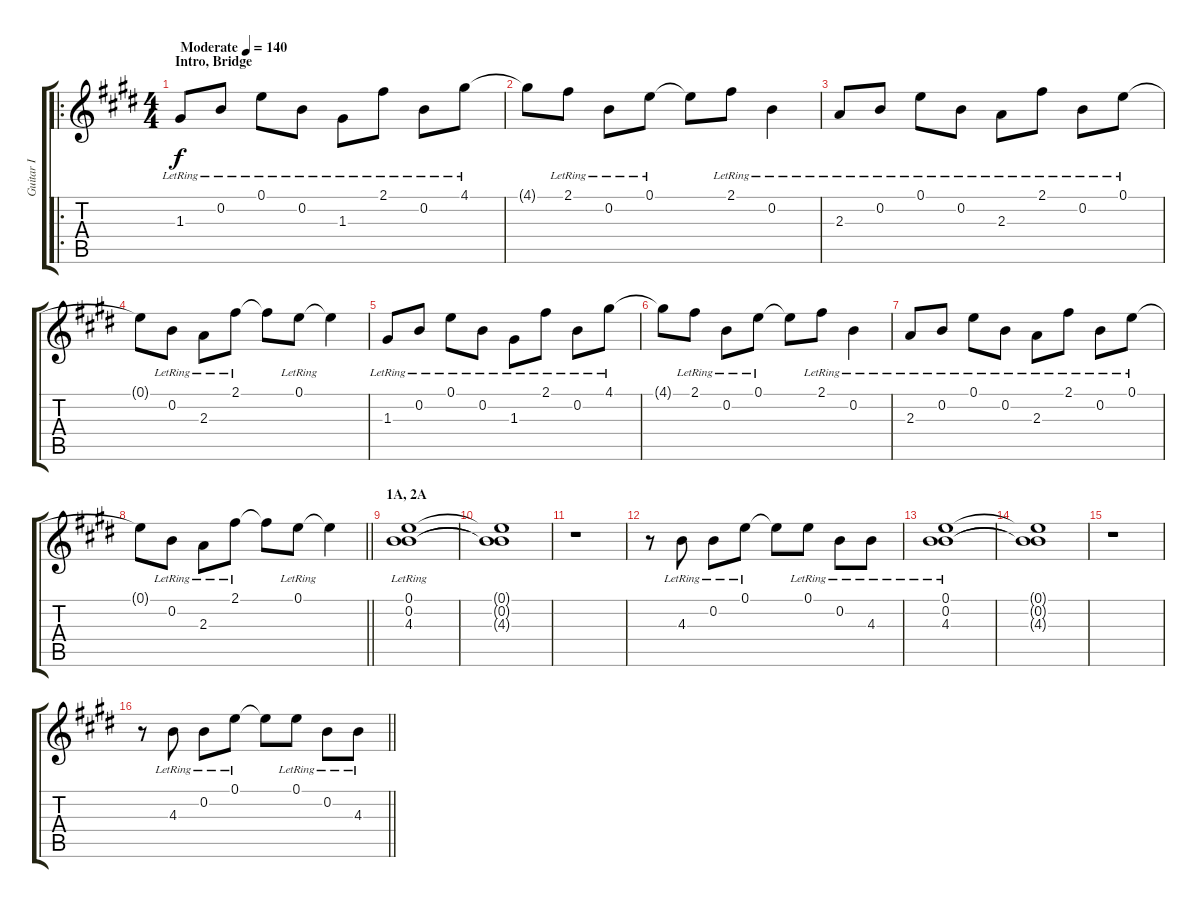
\track ("Guitar I" "Guitar I") {instrument electricguitarclean}
\staff {score tabs}
\tuning (E4 B3 G3 D3 A2 E2) {hide}
\ro
\ts (4 4)
\section ("" "Intro, Bridge")
\tempo (140 "Moderate")
\clef g2
\ks e
1.3{lr}.8{dy f instrument electricguitarclean} 0.2{lr}.8 0.1{lr}.8 0.2{lr}.8 1.3{lr}.8 2.1{lr}.8 0.2{lr}.8 4.1{lr}.8 |
4.1{t}.8 2.1{lr}.8 0.2{lr}.8 0.1{lr}.8 0.1{t}.8 2.1{lr}.8 0.2{lr}.4 |
2.3{lr}.8 0.2{lr}.8 0.1{lr}.8 0.2{lr}.8 2.3{lr}.8 2.1{lr}.8 0.2{lr}.8 0.1{lr}.8 |
0.1{t}.8 0.2{lr}.8 2.3{lr}.8 2.1{lr}.8 2.1{t}.8 0.1{lr}.8 0.1{t}.4 |
1.3{lr}.8 0.2{lr}.8 0.1{lr}.8 0.2{lr}.8 1.3{lr}.8 2.1{lr}.8 0.2{lr}.8 4.1{lr}.8 |
4.1{t}.8 2.1{lr}.8 0.2{lr}.8 0.1{lr}.8 0.1{t}.8 2.1{lr}.8 0.2{lr}.4 |
2.3{lr}.8 0.2{lr}.8 0.1{lr}.8 0.2{lr}.8 2.3{lr}.8 2.1{lr}.8 0.2{lr}.8 0.1{lr}.8 |
\barLineRight lightlight
0.1{t}.8 0.2{lr}.8 2.3{lr}.8 2.1{lr}.8 2.1{t}.8 0.1{lr}.8 0.1{t}.4 |
\section ("" "1A, 2A")
(0.1{lr} 0.2{lr} 4.3{lr}).1 |
(0.1{t} 0.2{t} 4.3{t}).1 |
r.1 |
r.8 4.3{lr}.8 0.2{lr}.8 0.1{lr}.8 0.1{t}.8 0.1{lr}.8 0.2{lr}.8 4.3{lr}.8 |
(0.1{lr} 0.2{lr} 4.3{lr}).1 |
(0.1{t} 0.2{t} 4.3{t}).1 |
r.1 |
\barLineRight lightlight
r.8 4.3{lr}.8 0.2{lr}.8 0.1{lr}.8 0.1{t}.8 0.1{lr}.8 0.2{lr}.8 4.3{lr}.8
